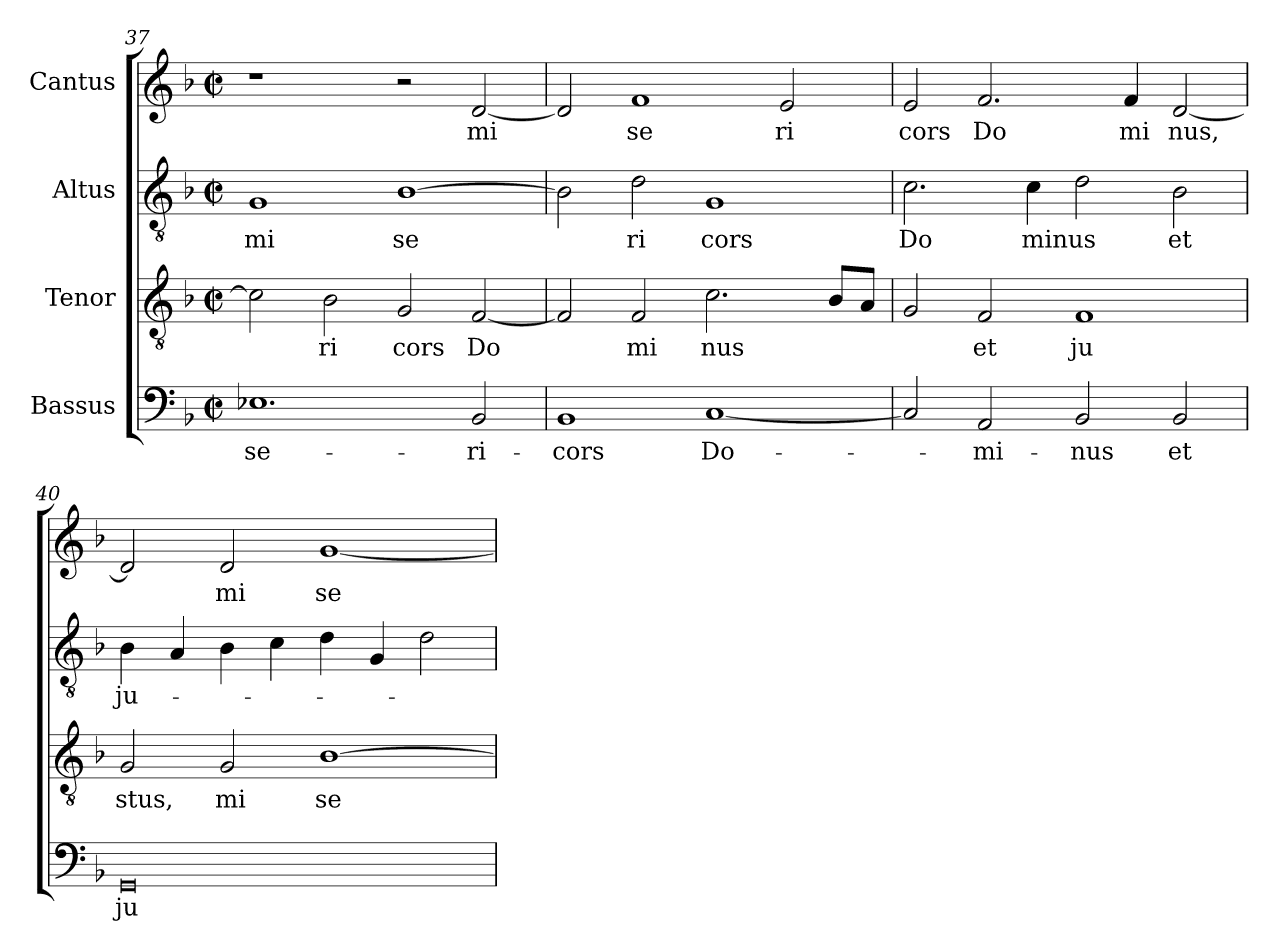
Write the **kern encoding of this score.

**kern	**text	**kern	**text	**kern	**text	**kern	**text
*part4	*part4	*part3	*part3	*part2	*part2	*part1	*part1
*staff4	*staff4	*staff3	*staff3	*staff2	*staff2	*staff1	*staff1
*I"Bassus	*	*I"Tenor	*	*I"Altus	*	*I"Cantus	*
*clefF4	*	*clefGv2	*	*clefGv2	*	*clefG2	*
*k[b-]	*	*k[b-]	*	*k[b-]	*	*k[b-]	*
*F:	*	*F:	*	*F:	*	*F:	*
*M2/2	*	*M2/2	*	*M2/2	*	*M2/2	*
*met(c|)	*	*met(c|)	*	*met(c|)	*	*met(c|)	*
=37	=37	=37	=37	=37	=37	=37	=37
!	!LO:LY:b:cj	!	!	!	!LO:LY:b:cj	!	!
1.E-X	-se-	2c\]	.	1G	mi	1r	.
!	!	!	!LO:LY:b:cj	!	!	!	!
.	.	2B-\	ri	.	.	.	.
!	!	!	!LO:LY:b:cj	!	!LO:LY:b:cj	!	!
.	.	2G/	cors	[>1B-	se	2r	.
!	!LO:LY:b:cj	!	!LO:LY:b	!	!	!	!LO:LY:b
2BB-/	-ri-	[<2F/	Do	.	.	[<2d/	mi
=38	=38	=38	=38	=38	=38	=38	=38
!	!LO:LY:b:cj	!	!	!	!	!	!
1BB-	-cors	2F/]	.	2B-\]	.	2d/]	.
!	!	!	!LO:LY:b:cj	!	!LO:LY:b:cj	!	!LO:LY:b:cj
.	.	2F/	mi	2d\	ri	1f	se
!	!LO:LY:b:cj	!	!LO:LY:b	!	!LO:LY:b:cj	!	!
[<1C	Do-	2.c\	nus	1G	cors	.	.
!	!	!	!	!	!	!	!LO:LY:b:cj
.	.	.	.	.	.	2e/	ri
.	.	8B-/L	.	.	.	.	.
.	.	8A/J	.	.	.	.	.
=39	=39	=39	=39	=39	=39	=39	=39
!	!	!	!	!	!LO:LY:b:cj	!	!LO:LY:b:cj
2C/]	.	2G/	.	2.c\	Do	2e/	cors
!	!LO:LY:b:cj	!	!LO:LY:b:cj	!	!	!	!LO:LY:b:cj
2AA/	-mi-	2F/	et	.	.	2.f/	Do
!	!	!	!	!	!LO:LY:b	!	!
.	.	.	.	4c\	minus	.	.
!	!LO:LY:b:cj	!	!LO:LY:b:cj	!	!	!	!
2BB-/	-nus	1F	ju	2d\	.	.	.
!	!	!	!	!	!	!	!LO:LY:b:cj
.	.	.	.	.	.	4f/	mi
!	!LO:LY:b:cj	!	!	!	!LO:LY:b:cj	!	!LO:LY:b
2BB-/	et	.	.	2B-\	et	[>2d/	nus,
!!LO:LB:g=z
=40	=40	=40	=40	=40	=40	=40	=40
!	!LO:LY:b:cj	!	!LO:LY:b:cj	!	!LO:LY:b:cj	!	!
0GG	ju-	2G/	stus,	4B-\	ju-	2d/]	.
.	.	.	.	4A/	.	.	.
!	!	!	!LO:LY:b:cj	!	!	!	!LO:LY:b:cj
.	.	2G/	mi	4B-\	.	2d/	mi
.	.	.	.	4c\	.	.	.
!	!	!	!LO:LY:b:cj	!	!	!	!LO:LY:b:cj
.	.	[>1B-	se	4d\	.	[<1g	se
.	.	.	.	4G/	.	.	.
.	.	.	.	2d\	.	.	.
=	=	=	=	=	=	=	=
*-	*-	*-	*-	*-	*-	*-	*-
